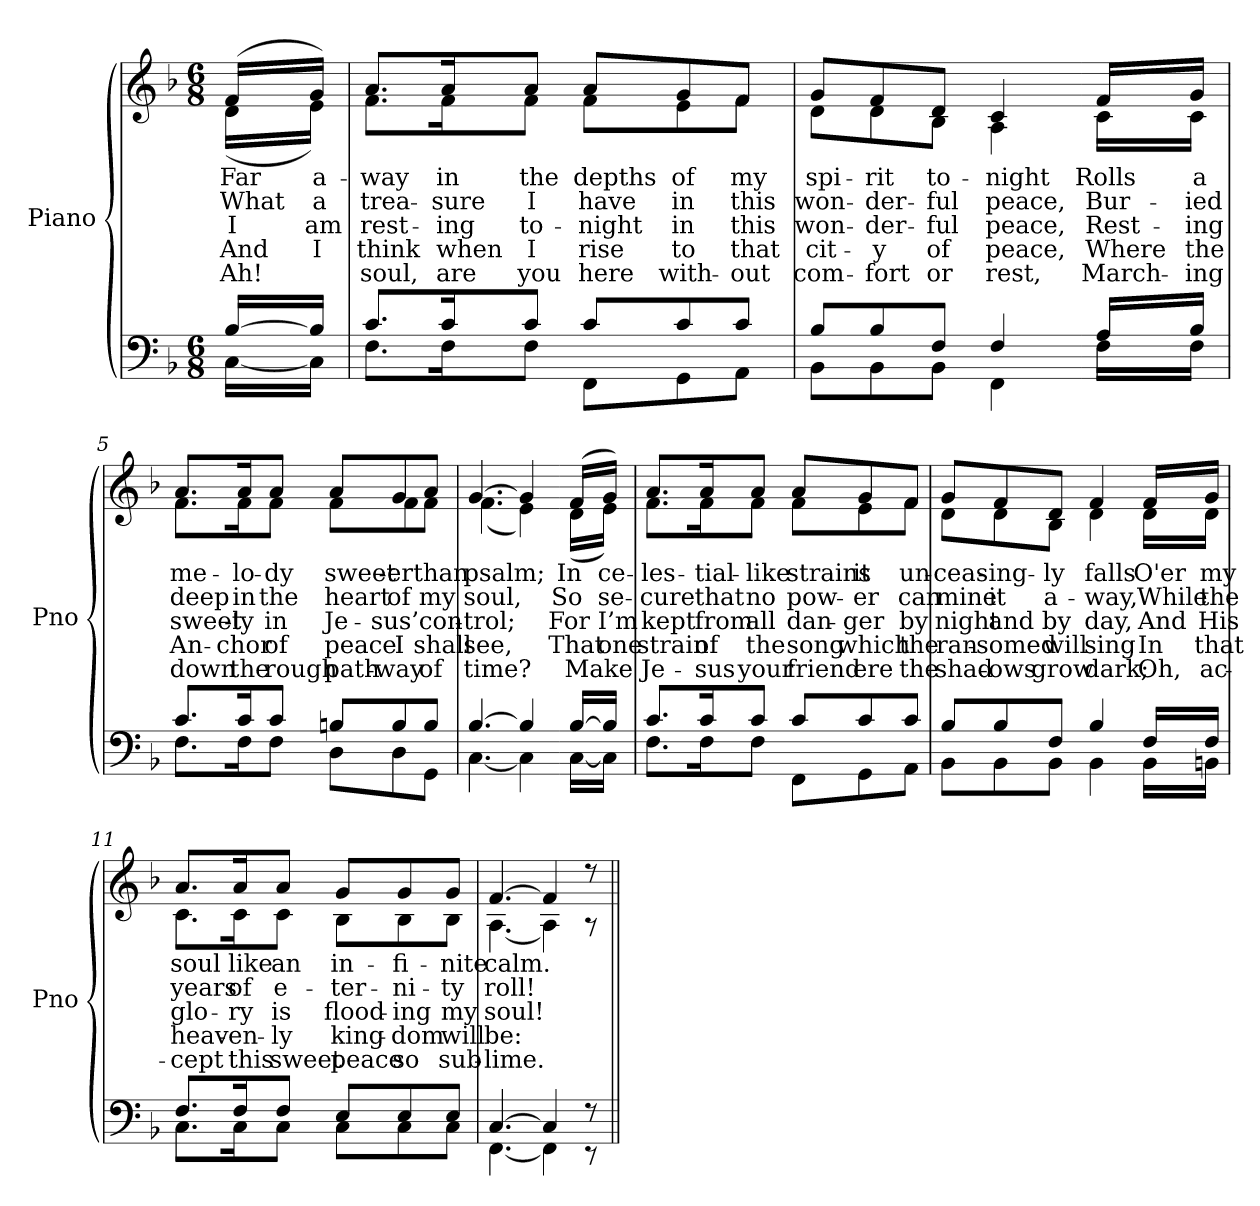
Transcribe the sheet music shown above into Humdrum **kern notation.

**kern	**kern	**text	**text	**text	**text	**text
*part2	*part1	*part1	*part1	*part1	*part1	*part1
*staff2	*staff1	*staff1	*staff1	*staff1	*staff1	*staff1
*I"Piano	*I"Piano	*	*	*	*	*
*I'Pno	*I'Pno	*	*	*	*	*
*clefF4	*clefG2	*	*	*	*	*
*k[b-]	*k[b-]	*	*	*	*	*
*M6/8	*M6/8	*	*	*	*	*
=1	=1	=1	=1	=1	=1	=1
*^	*	*	*	*	*	*
!	!	!LO:TX:b:i:t=Verse	!	!	!	!	!
!	!	!	!LO:LY:b	!LO:LY:b	!LO:LY:b	!LO:LY:b	!LO:LY:b
*	*	*^	*	*	*	*	*
[16B-/LL	[16C\LL	(>16f/LL	(<16d\LL	Far	What	I	And	Ah!
!	!	!	!	!LO:LY:b	!LO:LY:b	!LO:LY:b	!LO:LY:b	!
16B-/JJ]	16C\JJ]	16g/JJ)	16e\JJ)	a-	a	am	I	.
=2	=2	=2	=2	=2	=2	=2	=2	=2
!	!	!	!	!LO:LY:b	!LO:LY:b	!LO:LY:b	!LO:LY:b	!LO:LY:b
8.c/L	8.F\L	8.a/L	8.f\L	-way	trea-	rest-	think	soul,
!	!	!	!	!LO:LY:b	!LO:LY:b	!LO:LY:b	!LO:LY:b	!LO:LY:b
16c/K	16F\K	16a/K	16f\K	in	-sure	-ing	when	are
!	!	!	!	!LO:LY:b	!LO:LY:b	!LO:LY:b	!LO:LY:b	!LO:LY:b
8c/J	8F\J	8a/J	8f\J	the	I	to-	I	you
!	!	!	!	!LO:LY:b	!LO:LY:b	!LO:LY:b	!LO:LY:b	!LO:LY:b
8c/L	8FF\L	8a/L	8f\L	depths	have	-night	rise	here
!	!	!	!	!LO:LY:b	!LO:LY:b	!LO:LY:b	!LO:LY:b	!LO:LY:b
8c/	8GG\	8g/	8e\	of	in	in	to	with-
!	!	!	!	!LO:LY:b	!LO:LY:b	!LO:LY:b	!LO:LY:b	!LO:LY:b
8c/J	8AA\J	8f/J	8f\J	my	this	this	that	-out
=3	=3	=3	=3	=3	=3	=3	=3	=3
!	!	!	!	!LO:LY:b	!LO:LY:b	!LO:LY:b	!LO:LY:b	!LO:LY:b
8B-/L	8BB-\L	8g/L	8d\L	spi-	won-	won-	cit-	com-
!	!	!	!	!LO:LY:b	!LO:LY:b	!LO:LY:b	!LO:LY:b	!LO:LY:b
8B-/	8BB-\	8f/	8d\	-rit	-der-	-der-	-y	-fort
!	!	!	!	!LO:LY:b	!LO:LY:b	!LO:LY:b	!LO:LY:b	!LO:LY:b
8F/J	8BB-\J	8d/J	8B-\J	to-	-ful	-ful	of	or
!	!	!	!	!LO:LY:b	!LO:LY:b	!LO:LY:b	!LO:LY:b	!LO:LY:b
4F/	4FF\	4c/	4A\	-night	peace,	peace,	peace,	rest,
!!LO:LB:g=z	!!
=4-	=4-	=4-	=4-	=4-	=4-	=4-	=4-	=4-
!	!	!	!	!LO:LY:b	!LO:LY:b	!LO:LY:b	!LO:LY:b	!LO:LY:b
16A/LL	16F\LL	16f/LL	16c\LL	Rolls	Bur-	Rest-	Where	March-
!	!	!	!	!LO:LY:b	!LO:LY:b	!LO:LY:b	!LO:LY:b	!LO:LY:b
16B-/JJ	16F\JJ	16g/JJ	16c\JJ	a	-ied	-ing	the	-ing
=5	=5	=5	=5	=5	=5	=5	=5	=5
!	!	!	!	!LO:LY:b	!LO:LY:b	!LO:LY:b	!LO:LY:b	!LO:LY:b
8.c/L	8.F\L	8.a/L	8.f\L	me-	deep	sweet-	An-	down
!	!	!	!	!LO:LY:b	!LO:LY:b	!LO:LY:b	!LO:LY:b	!LO:LY:b
16c/K	16F\K	16a/K	16f\K	-lo-	in	-ly	-chor	the
!	!	!	!	!LO:LY:b	!LO:LY:b	!LO:LY:b	!LO:LY:b	!LO:LY:b
8c/J	8F\J	8a/J	8f\J	-dy	the	in	of	rough
!	!	!	!	!LO:LY:b	!LO:LY:b	!LO:LY:b	!LO:LY:b	!LO:LY:b
8Bn/L	8D\L	8a/L	8f\L	sweet-	heart	Je-	peace	path-
!	!	!	!	!LO:LY:b	!LO:LY:b	!LO:LY:b	!LO:LY:b	!LO:LY:b
8B/	8D\	8g/	8f\	-er	of	-sus’	I	-way
!	!	!	!	!LO:LY:b	!LO:LY:b	!LO:LY:b	!LO:LY:b	!LO:LY:b
8B/J	8GG\J	8a/J	8f\J	than	my	con-	shall	of
=6	=6	=6	=6	=6	=6	=6	=6	=6
!	!	!	!	!LO:LY:b	!LO:LY:b	!LO:LY:b	!LO:LY:b	!LO:LY:b
[4.B-/	[4.C\	[4.g/	(<4.f\	psalm;	soul,	-trol;	see,	time?
4B-/]	4C\]	4g/]	4e\)	.	.	.	.	.
!!LO:LB:g=z	!!
=7-	=7-	=7-	=7-	=7-	=7-	=7-	=7-	=7-
!	!	!	!	!LO:LY:b	!LO:LY:b	!LO:LY:b	!LO:LY:b	!LO:LY:b
[16B-/LL	[16C\LL	(>16f/LL	(<16d\LL	In	So	For	That	Make
!	!	!	!	!LO:LY:b	!LO:LY:b	!LO:LY:b	!LO:LY:b	!
16B-/JJ]	16C\JJ]	16g/JJ)	16e\JJ)	ce-	se-	I’m	one	.
=8	=8	=8	=8	=8	=8	=8	=8	=8
!	!	!	!	!LO:LY:b	!LO:LY:b	!LO:LY:b	!LO:LY:b	!LO:LY:b
8.c/L	8.F\L	8.a/L	8.f\L	-les-	-cure	kept	strain	Je-
!	!	!	!	!LO:LY:b	!LO:LY:b	!LO:LY:b	!LO:LY:b	!LO:LY:b
16c/K	16F\K	16a/K	16f\K	-tial--	that	from	of	-sus
!	!	!	!	!LO:LY:b	!LO:LY:b	!LO:LY:b	!LO:LY:b	!LO:LY:b
8c/J	8F\J	8a/J	8f\J	-like	no	all	the	your
!	!	!	!	!LO:LY:b	!LO:LY:b	!LO:LY:b	!LO:LY:b	!LO:LY:b
8c/L	8FF\L	8a/L	8f\L	strains	pow-	dan-	song	friend
!	!	!	!	!LO:LY:b	!LO:LY:b	!LO:LY:b	!LO:LY:b	!LO:LY:b
8c/	8GG\	8g/	8e\	it	-er	-ger	which	ere
!	!	!	!	!LO:LY:b	!LO:LY:b	!LO:LY:b	!LO:LY:b	!LO:LY:b
8c/J	8AA\J	8f/J	8f\J	un-	can	by	the	the
=9	=9	=9	=9	=9	=9	=9	=9	=9
!	!	!	!	!LO:LY:b	!LO:LY:b	!LO:LY:b	!LO:LY:b	!LO:LY:b
8B-/L	8BB-\L	8g/L	8d\L	-ceas-	mine	night	ran-	shad-
!	!	!	!	!LO:LY:b	!LO:LY:b	!LO:LY:b	!LO:LY:b	!LO:LY:b
8B-/	8BB-\	8f/	8d\	-ing-	it	and	-somed	-ows
!	!	!	!	!LO:LY:b	!LO:LY:b	!LO:LY:b	!LO:LY:b	!LO:LY:b
8F/J	8BB-\J	8d/J	8B-\J	-ly	a-	by	will	grow
!	!	!	!	!LO:LY:b	!LO:LY:b	!LO:LY:b	!LO:LY:b	!LO:LY:b
4B-/	4BB-\	4f/	4d\	falls	-way,	day,	sing	dark;
!!LO:LB:g=z	!!
=10-	=10-	=10-	=10-	=10-	=10-	=10-	=10-	=10-
!	!	!	!	!LO:LY:b	!LO:LY:b	!LO:LY:b	!LO:LY:b	!LO:LY:b
16F/LL	16BB-\LL	16f/LL	16d\LL	O'er	While	And	In	Oh,
!	!	!	!	!LO:LY:b	!LO:LY:b	!LO:LY:b	!LO:LY:b	!LO:LY:b
16F/JJ	16BBn\JJ	16g/JJ	16d\JJ	my	the	His	that	ac-
=11	=11	=11	=11	=11	=11	=11	=11	=11
!	!	!	!	!LO:LY:b	!LO:LY:b	!LO:LY:b	!LO:LY:b	!LO:LY:b
8.F/L	8.C\L	8.a/L	8.c\L	soul	years	glo-	heav-	-cept
!	!	!	!	!LO:LY:b	!LO:LY:b	!LO:LY:b	!LO:LY:b	!LO:LY:b
16F/K	16C\K	16a/K	16c\K	like	of	-ry	-en-	this
!	!	!	!	!LO:LY:b	!LO:LY:b	!LO:LY:b	!LO:LY:b	!LO:LY:b
8F/J	8C\J	8a/J	8c\J	an	e-	is	-ly	sweet
!	!	!	!	!LO:LY:b	!LO:LY:b	!LO:LY:b	!LO:LY:b	!LO:LY:b
8E/L	8C\L	8g/L	8B-\L	in-	-ter-	flood-	king-	peace
!	!	!	!	!LO:LY:b	!LO:LY:b	!LO:LY:b	!LO:LY:b	!LO:LY:b
8E/	8C\	8g/	8B-\	-fi-	-ni-	-ing	-dom	so
!	!	!	!	!LO:LY:b	!LO:LY:b	!LO:LY:b	!LO:LY:b	!LO:LY:b
8E/J	8C\J	8g/J	8B-\J	-nite	-ty	my	will	sub-
=12	=12	=12	=12	=12	=12	=12	=12	=12
!	!	!	!	!LO:LY:b	!LO:LY:b	!LO:LY:b	!LO:LY:b	!LO:LY:b
[4.C/	[4.FF\	[4.f/	[4.A\	calm.	roll!	soul!	be:	-lime.
4C/]	4FF\]	4f/]	4A\]	.	.	.	.	.
8r	8r	8r	8r	.	.	.	.	.
*v	*v	*	*	*	*	*	*	*
*	*v	*v	*	*	*	*	*
=||	=||	=||	=||	=||	=||	=||
*-	*-	*-	*-	*-	*-	*-
